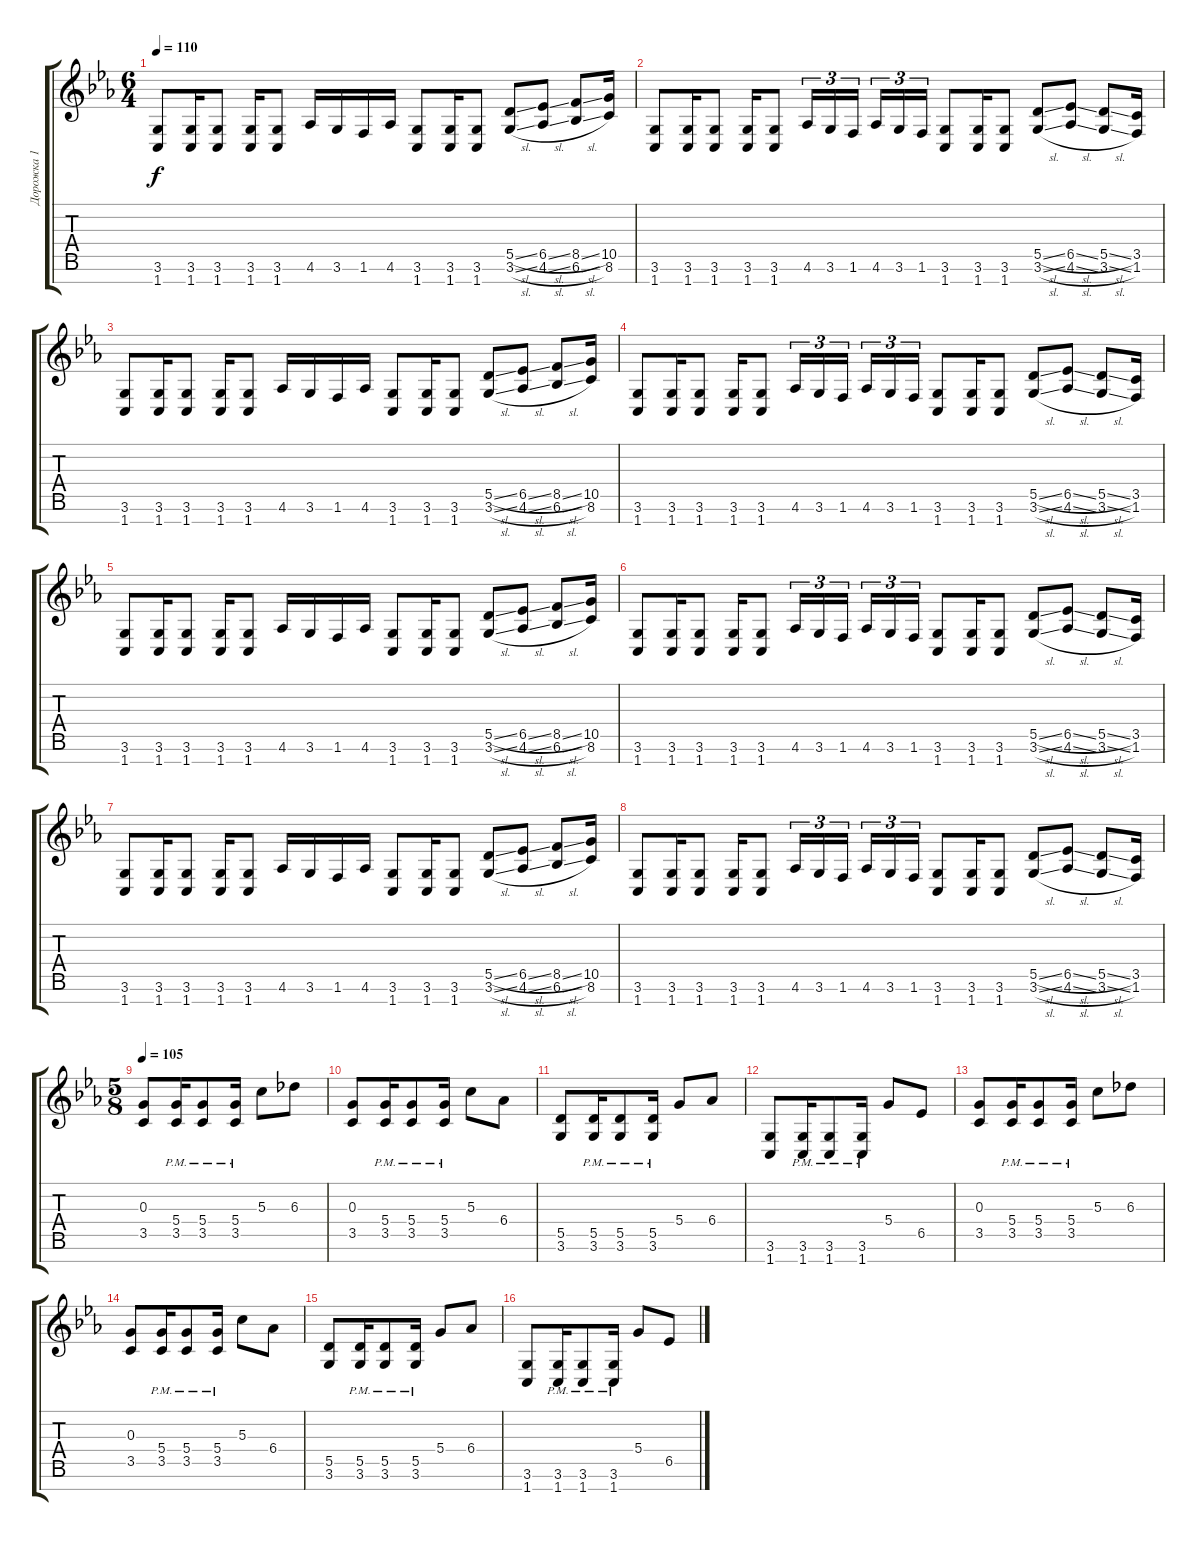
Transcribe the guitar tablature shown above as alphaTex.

\track ("Дорожка 1" "Дорожка 1") {instrument distortionguitar}
\staff {score tabs}
\tuning (E4 B3 G3 D3 A2 E2 B1) {hide}
\ts (6 4)
\tempo 110
\clef g2
\ks cminor
(3.6 1.7).8{dy f} (3.6 1.7).16 (3.6 1.7).8 (3.6 1.7).16 (3.6 1.7).8 4.6.16 3.6.16 1.6.16 4.6.16 (3.6 1.7).8 (3.6 1.7).16 (3.6 1.7).8 (5.5{sl} 3.6{sl}).8 (6.5{sl} 4.6{sl}).8 (8.5{sl} 6.6{sl}).8 (10.5 8.6).16 |
(3.6 1.7).8 (3.6 1.7).16 (3.6 1.7).8 (3.6 1.7).16 (3.6 1.7).8 4.6.16{tu (3 2)} 3.6.16{tu (3 2)} 1.6.16{tu (3 2) beam splitsecondary} 4.6.16{tu (3 2)} 3.6.16{tu (3 2)} 1.6.16{tu (3 2)} (3.6 1.7).8 (3.6 1.7).16 (3.6 1.7).8 (5.5{sl} 3.6{sl}).8 (6.5{sl} 4.6{sl}).8 (5.5{sl} 3.6{sl}).8 (3.5 1.6).16 |
(3.6 1.7).8 (3.6 1.7).16 (3.6 1.7).8 (3.6 1.7).16 (3.6 1.7).8 4.6.16 3.6.16 1.6.16 4.6.16 (3.6 1.7).8 (3.6 1.7).16 (3.6 1.7).8 (5.5{sl} 3.6{sl}).8 (6.5{sl} 4.6{sl}).8 (8.5{sl} 6.6{sl}).8 (10.5 8.6).16 |
(3.6 1.7).8 (3.6 1.7).16 (3.6 1.7).8 (3.6 1.7).16 (3.6 1.7).8 4.6.16{tu (3 2)} 3.6.16{tu (3 2)} 1.6.16{tu (3 2) beam splitsecondary} 4.6.16{tu (3 2)} 3.6.16{tu (3 2)} 1.6.16{tu (3 2)} (3.6 1.7).8 (3.6 1.7).16 (3.6 1.7).8 (5.5{sl} 3.6{sl}).8 (6.5{sl} 4.6{sl}).8 (5.5{sl} 3.6{sl}).8 (3.5 1.6).16 |
(3.6 1.7).8 (3.6 1.7).16 (3.6 1.7).8 (3.6 1.7).16 (3.6 1.7).8 4.6.16 3.6.16 1.6.16 4.6.16 (3.6 1.7).8 (3.6 1.7).16 (3.6 1.7).8 (5.5{sl} 3.6{sl}).8 (6.5{sl} 4.6{sl}).8 (8.5{sl} 6.6{sl}).8 (10.5 8.6).16 |
(3.6 1.7).8 (3.6 1.7).16 (3.6 1.7).8 (3.6 1.7).16 (3.6 1.7).8 4.6.16{tu (3 2)} 3.6.16{tu (3 2)} 1.6.16{tu (3 2) beam splitsecondary} 4.6.16{tu (3 2)} 3.6.16{tu (3 2)} 1.6.16{tu (3 2)} (3.6 1.7).8 (3.6 1.7).16 (3.6 1.7).8 (5.5{sl} 3.6{sl}).8 (6.5{sl} 4.6{sl}).8 (5.5{sl} 3.6{sl}).8 (3.5 1.6).16 |
(3.6 1.7).8 (3.6 1.7).16 (3.6 1.7).8 (3.6 1.7).16 (3.6 1.7).8 4.6.16 3.6.16 1.6.16 4.6.16 (3.6 1.7).8 (3.6 1.7).16 (3.6 1.7).8 (5.5{sl} 3.6{sl}).8 (6.5{sl} 4.6{sl}).8 (8.5{sl} 6.6{sl}).8 (10.5 8.6).16 |
(3.6 1.7).8 (3.6 1.7).16 (3.6 1.7).8 (3.6 1.7).16 (3.6 1.7).8 4.6.16{tu (3 2)} 3.6.16{tu (3 2)} 1.6.16{tu (3 2) beam splitsecondary} 4.6.16{tu (3 2)} 3.6.16{tu (3 2)} 1.6.16{tu (3 2)} (3.6 1.7).8 (3.6 1.7).16 (3.6 1.7).8 (5.5{sl} 3.6{sl}).8 (6.5{sl} 4.6{sl}).8 (5.5{sl} 3.6{sl}).8 (3.5 1.6).16 |
\ts (5 8)
\tempo 105
(0.3 3.5).8{instrument distortionguitar} (5.4{pm} 3.5{pm}).16 (5.4{pm} 3.5{pm}).8 (5.4{pm} 3.5{pm}).16 5.3.8 6.3.8 |
(0.3 3.5).8 (5.4{pm} 3.5{pm}).16 (5.4{pm} 3.5{pm}).8 (5.4{pm} 3.5{pm}).16 5.3.8 6.4.8 |
(5.5 3.6).8 (5.5{pm} 3.6{pm}).16 (5.5{pm} 3.6{pm}).8 (5.5{pm} 3.6{pm}).16 5.4.8 6.4.8 |
(3.6 1.7).8 (3.6{pm} 1.7{pm}).16 (3.6{pm} 1.7{pm}).8 (3.6{pm} 1.7{pm}).16 5.4.8 6.5.8 |
(0.3 3.5).8 (5.4{pm} 3.5{pm}).16 (5.4{pm} 3.5{pm}).8 (5.4{pm} 3.5{pm}).16 5.3.8 6.3.8 |
(0.3 3.5).8 (5.4{pm} 3.5{pm}).16 (5.4{pm} 3.5{pm}).8 (5.4{pm} 3.5{pm}).16 5.3.8 6.4.8 |
(5.5 3.6).8 (5.5{pm} 3.6{pm}).16 (5.5{pm} 3.6{pm}).8 (5.5{pm} 3.6{pm}).16 5.4.8 6.4.8 |
(3.6 1.7).8 (3.6{pm} 1.7{pm}).16 (3.6{pm} 1.7{pm}).8 (3.6{pm} 1.7{pm}).16 5.4.8 6.5.8
